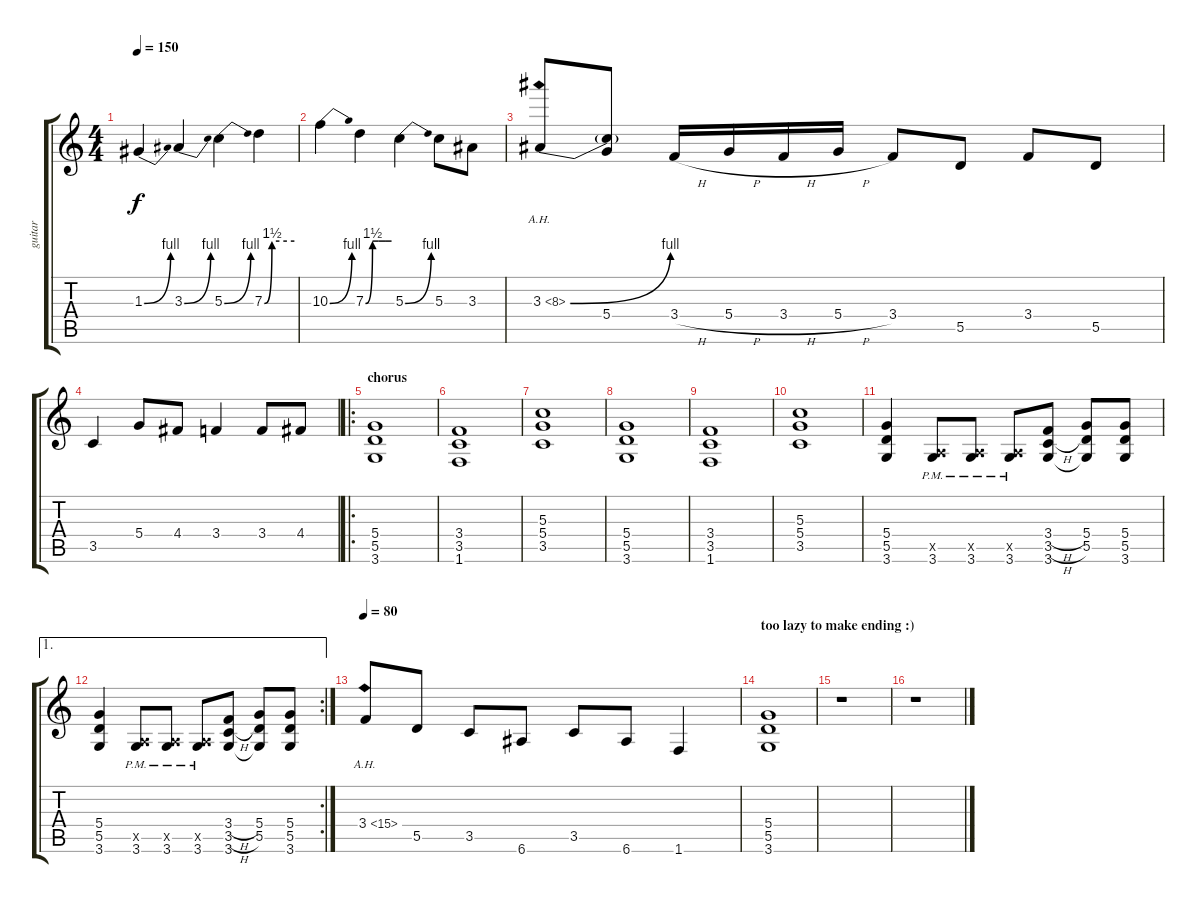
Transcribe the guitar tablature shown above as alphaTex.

\track ("guitar" "guitar") {instrument distortionguitar}
\staff {score tabs}
\tuning (E4 B3 G3 D3 A2 E2) {hide}
\ts (4 4)
\tempo 150
\clef g2
\ks c
1.3{be (bend 0 0 60 4)}.4{dy f} 3.3{be (bend 0 0 60 4)}.4 5.3{be (bend 0 0 60 4)}.4 7.3{be (custom 0 0 15 6 30 6 45 6 60 6)}.4 |
10.3{be (bend 0 0 60 4)}.4 7.3{be (custom 0 0 16 6 30 6 45 6 60 6)}.4 5.3{be (bend 0 0 60 4)}.4 5.3.8 3.3.8 |
3.3{be (bend 0 0 60 4) ah 5}.8 (3.3{t} 5.4).8 3.4{h}.16 5.4{h}.16 3.4{h}.16 5.4{h}.16 3.4.8 5.5.8 3.4.8 5.5.8 |
3.5.4 5.4.8 4.4.8 3.4.4 3.4.8 4.4.8 |
\ro
\section ("" "chorus")
(5.4 5.5 3.6).1 |
(3.4 3.5 1.6).1 |
(5.3 5.4 3.5).1 |
(5.4 5.5 3.6).1 |
(3.4 3.5 1.6).1 |
(5.3 5.4 3.5).1 |
(5.4 5.5 3.6).4 (0.5{x} 3.6{pm}).8 (0.5{x} 3.6{pm}).8 (0.5{x} 3.6{pm}).8 (3.4{h} 3.5{h} 3.6).8 (5.4 5.5 3.6{t}).8 (5.4 5.5 3.6).8 |
\ae 1
\rc 2
(5.4 5.5 3.6).4 (0.5{x} 3.6{pm}).8 (0.5{x} 3.6{pm}).8 (0.5{x} 3.6{pm}).8 (3.4{h} 3.5{h} 3.6).8 (5.4 5.5 3.6{t}).8 (5.4 5.5 3.6).8 |
\tempo 80
3.4{ah 12}.8 5.5.8 3.5.8 6.6.8 3.5.8 6.6.8 1.6.4 |
\section ("" "too lazy to make ending :)")
(5.4 5.5 3.6).1 |
r.1 |
r.1
